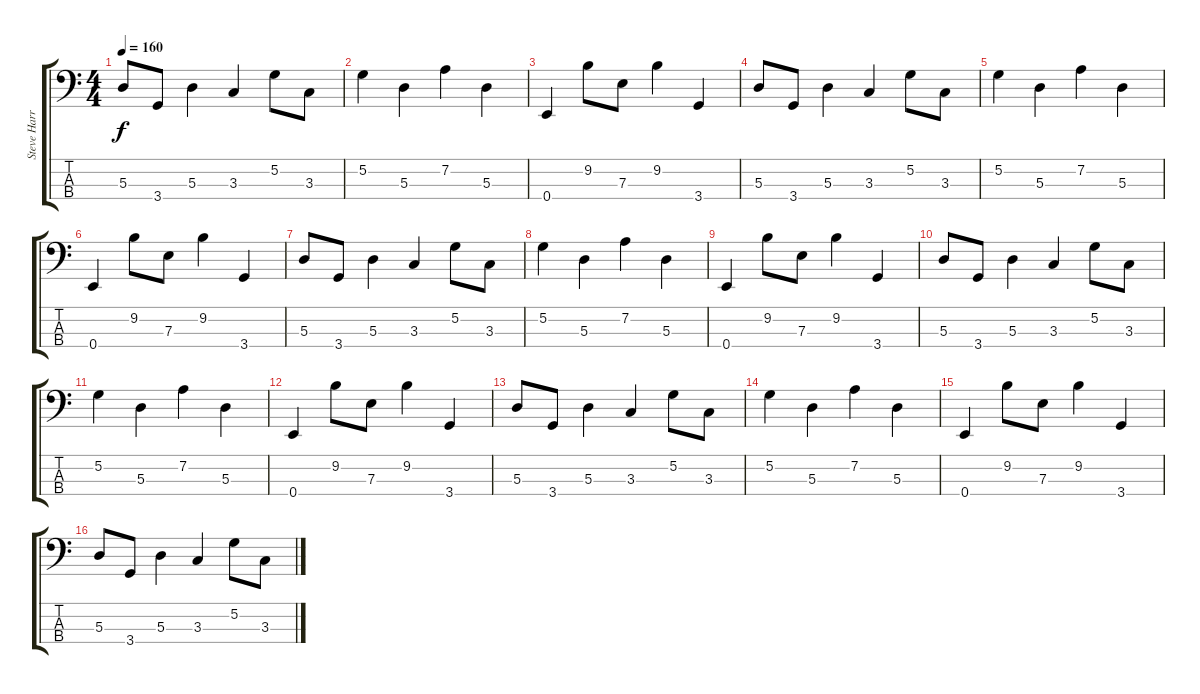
\track ("Steve Harris" "Steve Harr") {instrument electricbassfinger}
\staff {score tabs}
\tuning (G2 D2 A1 E1) {hide}
\ts (4 4)
\tempo 160
\clef f4
\ks c
5.3.8{dy f} 3.4.8 5.3.4 3.3.4 5.2.8 3.3.8 |
5.2.4 5.3.4 7.2.4 5.3.4 |
0.4.4 9.2.8 7.3.8 9.2.4 3.4.4 |
5.3.8 3.4.8 5.3.4 3.3.4 5.2.8 3.3.8 |
5.2.4 5.3.4 7.2.4 5.3.4 |
0.4.4 9.2.8 7.3.8 9.2.4 3.4.4 |
5.3.8 3.4.8 5.3.4 3.3.4 5.2.8 3.3.8 |
5.2.4 5.3.4 7.2.4 5.3.4 |
0.4.4 9.2.8 7.3.8 9.2.4 3.4.4 |
5.3.8 3.4.8 5.3.4 3.3.4 5.2.8 3.3.8 |
5.2.4 5.3.4 7.2.4 5.3.4 |
0.4.4 9.2.8 7.3.8 9.2.4 3.4.4 |
5.3.8 3.4.8 5.3.4 3.3.4 5.2.8 3.3.8 |
5.2.4 5.3.4 7.2.4 5.3.4 |
0.4.4 9.2.8 7.3.8 9.2.4 3.4.4 |
5.3.8 3.4.8 5.3.4 3.3.4 5.2.8 3.3.8
